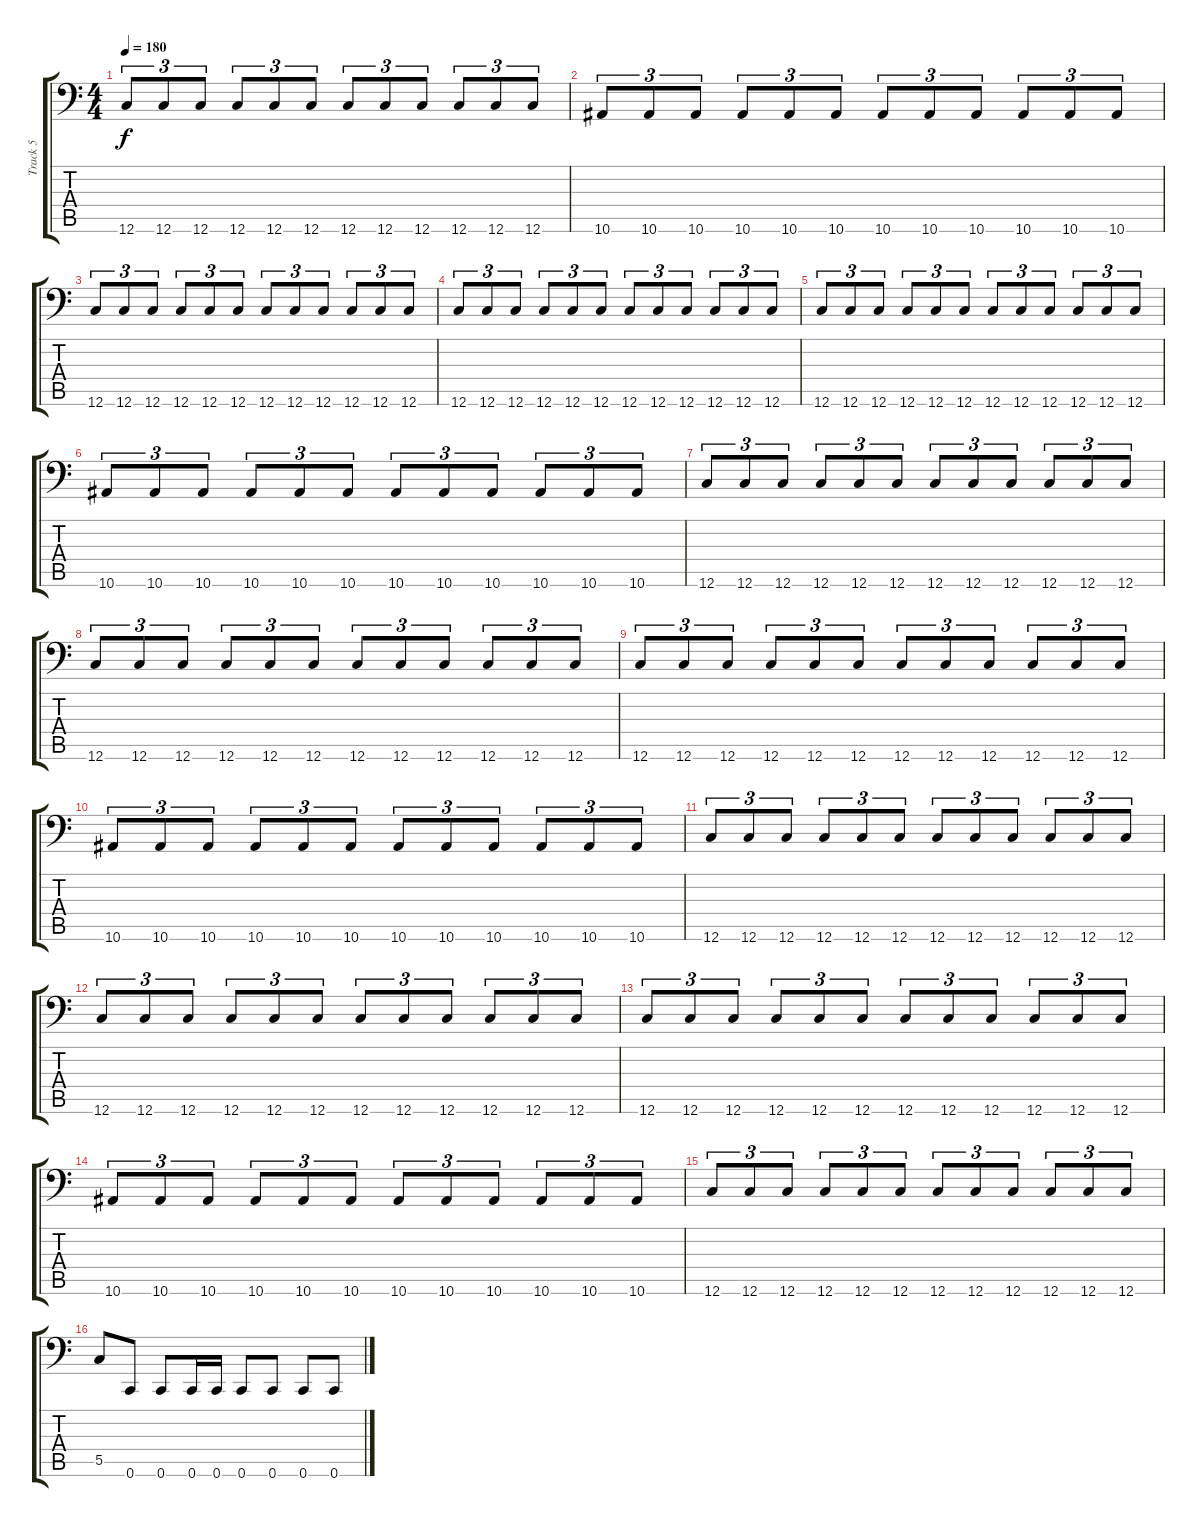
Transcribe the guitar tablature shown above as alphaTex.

\track ("Track 5" "Track 5") {instrument electricbassfinger}
\staff {score tabs}
\tuning (D3 A2 F2 C2 G1 C1) {hide}
\ts (4 4)
\tempo 180
\clef f4
\ks c
12.6.8{tu (3 2) dy f} 12.6.8{tu (3 2)} 12.6.8{tu (3 2)} 12.6.8{tu (3 2)} 12.6.8{tu (3 2)} 12.6.8{tu (3 2)} 12.6.8{tu (3 2)} 12.6.8{tu (3 2)} 12.6.8{tu (3 2)} 12.6.8{tu (3 2)} 12.6.8{tu (3 2)} 12.6.8{tu (3 2)} |
10.6.8{tu (3 2)} 10.6.8{tu (3 2)} 10.6.8{tu (3 2)} 10.6.8{tu (3 2)} 10.6.8{tu (3 2)} 10.6.8{tu (3 2)} 10.6.8{tu (3 2)} 10.6.8{tu (3 2)} 10.6.8{tu (3 2)} 10.6.8{tu (3 2)} 10.6.8{tu (3 2)} 10.6.8{tu (3 2)} |
12.6.8{tu (3 2)} 12.6.8{tu (3 2)} 12.6.8{tu (3 2)} 12.6.8{tu (3 2)} 12.6.8{tu (3 2)} 12.6.8{tu (3 2)} 12.6.8{tu (3 2)} 12.6.8{tu (3 2)} 12.6.8{tu (3 2)} 12.6.8{tu (3 2)} 12.6.8{tu (3 2)} 12.6.8{tu (3 2)} |
12.6.8{tu (3 2)} 12.6.8{tu (3 2)} 12.6.8{tu (3 2)} 12.6.8{tu (3 2)} 12.6.8{tu (3 2)} 12.6.8{tu (3 2)} 12.6.8{tu (3 2)} 12.6.8{tu (3 2)} 12.6.8{tu (3 2)} 12.6.8{tu (3 2)} 12.6.8{tu (3 2)} 12.6.8{tu (3 2)} |
12.6.8{tu (3 2)} 12.6.8{tu (3 2)} 12.6.8{tu (3 2)} 12.6.8{tu (3 2)} 12.6.8{tu (3 2)} 12.6.8{tu (3 2)} 12.6.8{tu (3 2)} 12.6.8{tu (3 2)} 12.6.8{tu (3 2)} 12.6.8{tu (3 2)} 12.6.8{tu (3 2)} 12.6.8{tu (3 2)} |
10.6.8{tu (3 2)} 10.6.8{tu (3 2)} 10.6.8{tu (3 2)} 10.6.8{tu (3 2)} 10.6.8{tu (3 2)} 10.6.8{tu (3 2)} 10.6.8{tu (3 2)} 10.6.8{tu (3 2)} 10.6.8{tu (3 2)} 10.6.8{tu (3 2)} 10.6.8{tu (3 2)} 10.6.8{tu (3 2)} |
12.6.8{tu (3 2)} 12.6.8{tu (3 2)} 12.6.8{tu (3 2)} 12.6.8{tu (3 2)} 12.6.8{tu (3 2)} 12.6.8{tu (3 2)} 12.6.8{tu (3 2)} 12.6.8{tu (3 2)} 12.6.8{tu (3 2)} 12.6.8{tu (3 2)} 12.6.8{tu (3 2)} 12.6.8{tu (3 2)} |
12.6.8{tu (3 2)} 12.6.8{tu (3 2)} 12.6.8{tu (3 2)} 12.6.8{tu (3 2)} 12.6.8{tu (3 2)} 12.6.8{tu (3 2)} 12.6.8{tu (3 2)} 12.6.8{tu (3 2)} 12.6.8{tu (3 2)} 12.6.8{tu (3 2)} 12.6.8{tu (3 2)} 12.6.8{tu (3 2)} |
12.6.8{tu (3 2)} 12.6.8{tu (3 2)} 12.6.8{tu (3 2)} 12.6.8{tu (3 2)} 12.6.8{tu (3 2)} 12.6.8{tu (3 2)} 12.6.8{tu (3 2)} 12.6.8{tu (3 2)} 12.6.8{tu (3 2)} 12.6.8{tu (3 2)} 12.6.8{tu (3 2)} 12.6.8{tu (3 2)} |
10.6.8{tu (3 2)} 10.6.8{tu (3 2)} 10.6.8{tu (3 2)} 10.6.8{tu (3 2)} 10.6.8{tu (3 2)} 10.6.8{tu (3 2)} 10.6.8{tu (3 2)} 10.6.8{tu (3 2)} 10.6.8{tu (3 2)} 10.6.8{tu (3 2)} 10.6.8{tu (3 2)} 10.6.8{tu (3 2)} |
12.6.8{tu (3 2)} 12.6.8{tu (3 2)} 12.6.8{tu (3 2)} 12.6.8{tu (3 2)} 12.6.8{tu (3 2)} 12.6.8{tu (3 2)} 12.6.8{tu (3 2)} 12.6.8{tu (3 2)} 12.6.8{tu (3 2)} 12.6.8{tu (3 2)} 12.6.8{tu (3 2)} 12.6.8{tu (3 2)} |
12.6.8{tu (3 2)} 12.6.8{tu (3 2)} 12.6.8{tu (3 2)} 12.6.8{tu (3 2)} 12.6.8{tu (3 2)} 12.6.8{tu (3 2)} 12.6.8{tu (3 2)} 12.6.8{tu (3 2)} 12.6.8{tu (3 2)} 12.6.8{tu (3 2)} 12.6.8{tu (3 2)} 12.6.8{tu (3 2)} |
12.6.8{tu (3 2)} 12.6.8{tu (3 2)} 12.6.8{tu (3 2)} 12.6.8{tu (3 2)} 12.6.8{tu (3 2)} 12.6.8{tu (3 2)} 12.6.8{tu (3 2)} 12.6.8{tu (3 2)} 12.6.8{tu (3 2)} 12.6.8{tu (3 2)} 12.6.8{tu (3 2)} 12.6.8{tu (3 2)} |
10.6.8{tu (3 2)} 10.6.8{tu (3 2)} 10.6.8{tu (3 2)} 10.6.8{tu (3 2)} 10.6.8{tu (3 2)} 10.6.8{tu (3 2)} 10.6.8{tu (3 2)} 10.6.8{tu (3 2)} 10.6.8{tu (3 2)} 10.6.8{tu (3 2)} 10.6.8{tu (3 2)} 10.6.8{tu (3 2)} |
12.6.8{tu (3 2)} 12.6.8{tu (3 2)} 12.6.8{tu (3 2)} 12.6.8{tu (3 2)} 12.6.8{tu (3 2)} 12.6.8{tu (3 2)} 12.6.8{tu (3 2)} 12.6.8{tu (3 2)} 12.6.8{tu (3 2)} 12.6.8{tu (3 2)} 12.6.8{tu (3 2)} 12.6.8{tu (3 2)} |
5.5.8 0.6.8 0.6.8 0.6.16 0.6.16 0.6.8 0.6.8 0.6.8 0.6.8
